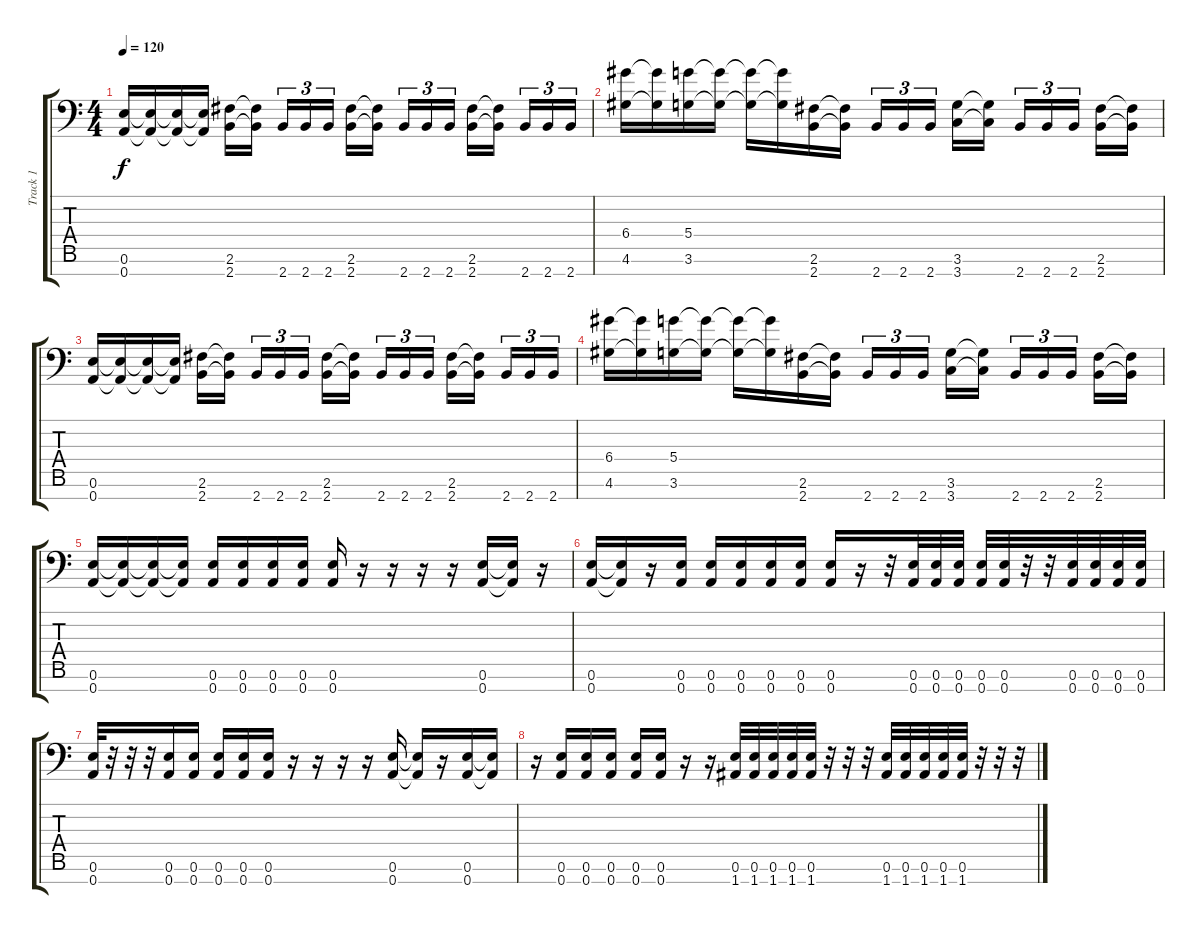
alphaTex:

\track ("Track 1" "Track 1") {instrument distortionguitar}
\staff {score tabs}
\tuning (E4 B3 G3 D3 A2 E2 A1) {hide}
\ts (4 4)
\tempo 120
\clef f4
\ks c
(0.6 0.7).16{dy f} (0.6{t} 0.7{t}).16 (0.6{t} 0.7{t}).16 (0.6{t} 0.7{t}).16 (2.6 2.7).16 (2.6{t} 2.7{t}).16 2.7.16{tu (3 2)} 2.7.16{tu (3 2)} 2.7.16{tu (3 2)} (2.6 2.7).16 (2.6{t} 2.7{t}).16 2.7.16{tu (3 2)} 2.7.16{tu (3 2)} 2.7.16{tu (3 2)} (2.6 2.7).16 (2.6{t} 2.7{t}).16 2.7.16{tu (3 2)} 2.7.16{tu (3 2)} 2.7.16{tu (3 2)} |
(6.4 4.6).16 (6.4{t} 4.6{t}).16 (5.4 3.6).16 (5.4{t} 3.6{t}).16 (5.4{t} 3.6{t}).16 (5.4{t} 3.6{t}).16 (2.6 2.7).16 (2.6{t} 2.7{t}).16 2.7.16{tu (3 2)} 2.7.16{tu (3 2)} 2.7.16{tu (3 2)} (3.6 3.7).16 (3.6{t} 3.7{t}).16 2.7.16{tu (3 2)} 2.7.16{tu (3 2)} 2.7.16{tu (3 2)} (2.6 2.7).16 (2.6{t} 2.7{t}).16 |
(0.6 0.7).16 (0.6{t} 0.7{t}).16 (0.6{t} 0.7{t}).16 (0.6{t} 0.7{t}).16 (2.6 2.7).16 (2.6{t} 2.7{t}).16 2.7.16{tu (3 2)} 2.7.16{tu (3 2)} 2.7.16{tu (3 2)} (2.6 2.7).16 (2.6{t} 2.7{t}).16 2.7.16{tu (3 2)} 2.7.16{tu (3 2)} 2.7.16{tu (3 2)} (2.6 2.7).16 (2.6{t} 2.7{t}).16 2.7.16{tu (3 2)} 2.7.16{tu (3 2)} 2.7.16{tu (3 2)} |
(6.4 4.6).16 (6.4{t} 4.6{t}).16 (5.4 3.6).16 (5.4{t} 3.6{t}).16 (5.4{t} 3.6{t}).16 (5.4{t} 3.6{t}).16 (2.6 2.7).16 (2.6{t} 2.7{t}).16 2.7.16{tu (3 2)} 2.7.16{tu (3 2)} 2.7.16{tu (3 2)} (3.6 3.7).16 (3.6{t} 3.7{t}).16 2.7.16{tu (3 2)} 2.7.16{tu (3 2)} 2.7.16{tu (3 2)} (2.6 2.7).16 (2.6{t} 2.7{t}).16 |
(0.6 0.7).16 (0.6{t} 0.7{t}).16 (0.6{t} 0.7{t}).16 (0.6{t} 0.7{t}).16 (0.6 0.7).16 (0.6 0.7).16 (0.6 0.7).16 (0.6 0.7).16 (0.6 0.7).16 r.16 r.16 r.16 r.16 (0.6 0.7).16 (0.6{t} 0.7{t}).16 r.16 |
(0.6 0.7).16 (0.6{t} 0.7{t}).16 r.16 (0.6 0.7).16 (0.6 0.7).16 (0.6 0.7).16 (0.6 0.7).16 (0.6 0.7).16 (0.6 0.7).16 r.16 r.32 (0.6 0.7).32 (0.6 0.7).32 (0.6 0.7).32 (0.6 0.7).32 (0.6 0.7).32 r.32 r.32 (0.6 0.7).32 (0.6 0.7).32 (0.6 0.7).32 (0.6 0.7).32 |
(0.6 0.7).32 r.32 r.32 r.32 (0.6 0.7).16 (0.6 0.7).16 (0.6 0.7).16 (0.6 0.7).16 (0.6 0.7).16 r.16 r.16 r.16 r.16 (0.6 0.7).16 (0.6{t} 0.7{t}).16 r.16 (0.6 0.7).16 (0.6{t} 0.7{t}).16 |
r.16 (0.6 0.7).16 (0.6 0.7).16 (0.6 0.7).16 (0.6 0.7).16 (0.6 0.7).16 r.16 r.16 (0.6 1.7).32 (0.6 1.7).32 (0.6 1.7).32 (0.6 1.7).32 (0.6 1.7).32 r.32 r.32 r.32 (0.6 1.7).32 (0.6 1.7).32 (0.6 1.7).32 (0.6 1.7).32 (0.6 1.7).32 r.32 r.32 r.32
